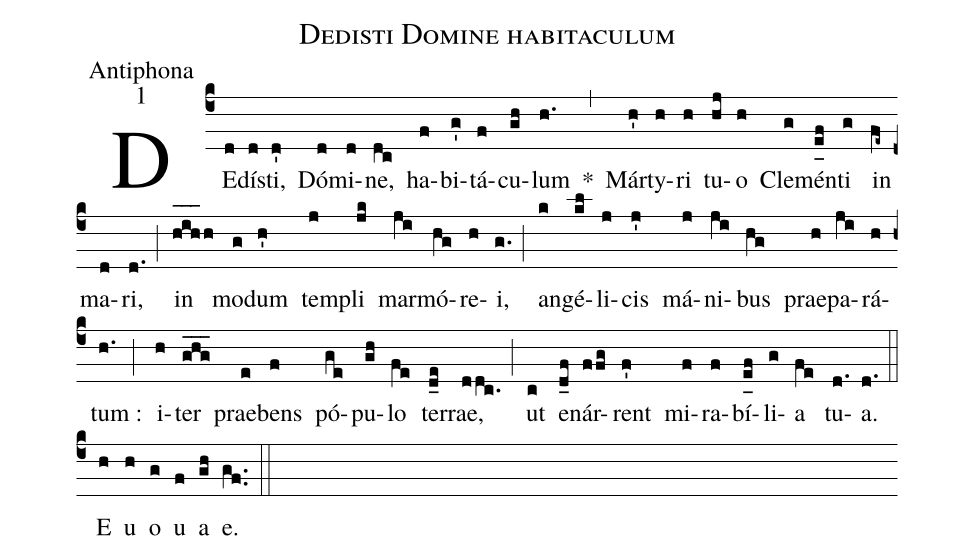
name:Dedisti Domine habitaculum;
office-part:Antiphona;
mode:1;
%%
(c4) DE(d)dí(d)sti,(d') Dó(d)mi(d)ne,(dc) ha(f)bi(g')tá(f)cu(gh)lum(h.) *(,) Már(h')ty(h)ri(h) tu(hj)o(h) Cle(g)mén(e_[uh:l]f)ti(g) in(fe~) ma(d)ri,(d.) (;) in(h_[oh:h]i_[oh:h]h_[oh:h]h) mo(g)dum(h') tem(j)pli(jk) mar(ji)mó(hg)re(h)i,(g.) (;) an(k)gé(kl)li(j)cis(j') má(j)ni(ji)bus(hg) prae(h)pa(ji)rá(h)tum :(h.) (;) i(h)ter(ghg___) prae(e)bens(f) pó(ge)pu(gh)lo(fe) ter(d_e)rae,(ddc.) (;) ut(c) e(d_f)nár(ffg)rent(f') mi(f)ra(f)bí(e_[uh:l]f)li(g)a(fe) tu(d.)a.(d.) (::) <eu>E(h) u(h) o(g) u(f) a(gh) e.</eu>(gf..) (::)
